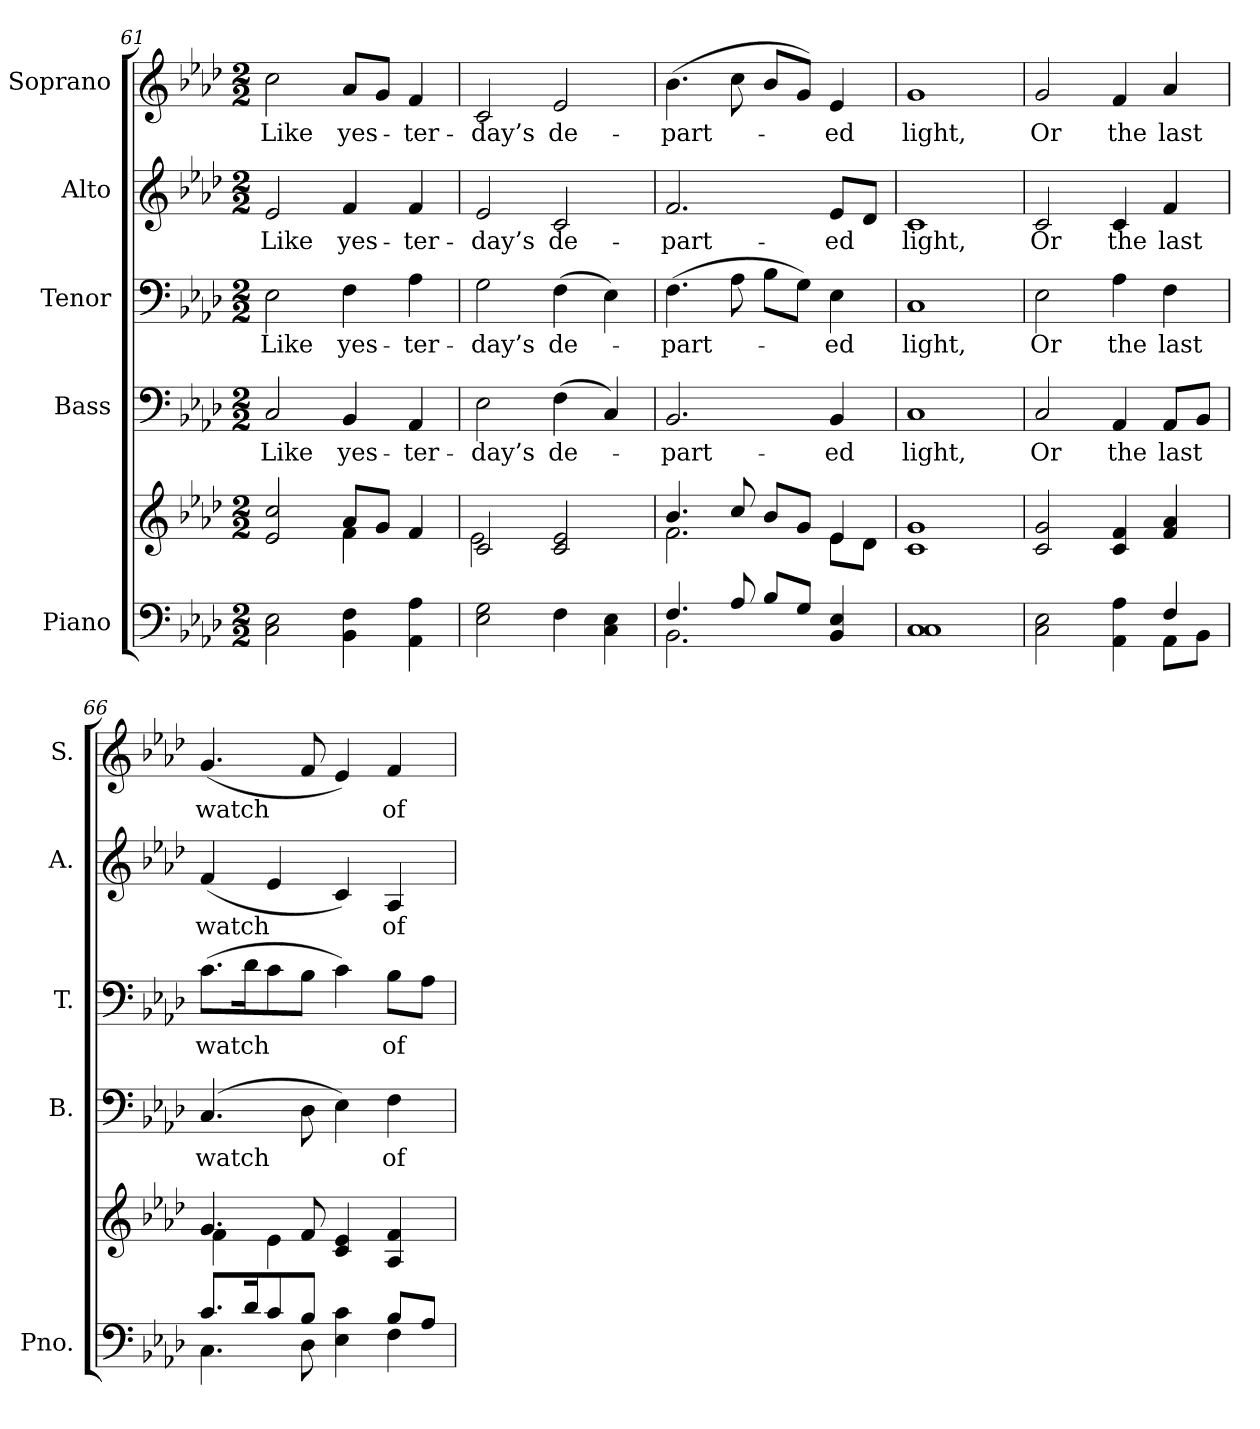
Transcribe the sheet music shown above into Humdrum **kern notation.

**kern	**kern	**kern	**text	**kern	**text	**kern	**text	**kern	**text
*part5	*part5	*part4	*part4	*part3	*part3	*part2	*part2	*part1	*part1
*staff6	*staff5	*staff4	*staff4	*staff3	*staff3	*staff2	*staff2	*staff1	*staff1
*I"Piano	*	*I"Bass	*	*I"Tenor	*	*I"Alto	*	*I"Soprano	*
*I'Pno.	*	*I'B.	*	*I'T.	*	*I'A.	*	*I'S.	*
*clefF4	*clefG2	*clefF4	*	*clefF4	*	*clefG2	*	*clefG2	*
*k[b-e-a-d-]	*k[b-e-a-d-]	*k[b-e-a-d-]	*	*k[b-e-a-d-]	*	*k[b-e-a-d-]	*	*k[b-e-a-d-]	*
*A-:	*A-:	*A-:	*	*A-:	*	*A-:	*	*A-:	*
*M2/2	*M2/2	*M2/2	*	*M2/2	*	*M2/2	*	*M2/2	*
=61	=61	=61	=61	=61	=61	=61	=61	=61	=61
*	*^	*	*	*	*	*	*	*	*
!	!	!	!	!LO:LY:b:color=#000000	!	!	!	!	!	!
!	!	!	!	!	!	!LO:LY:b:color=#000000	!	!	!	!
!	!	!	!	!	!	!	!	!LO:LY:b:color=#000000	!	!
!	!	!	!	!	!	!	!	!	!	!LO:LY:b:color=#000000
2Ci\ 2E-i	2e-i/ 2cci	2ryy	2Ci/	Like	2E-i\	Like	2e-i/	Like	2cci\	Like
!	!	!	!	!LO:LY:b:color=#000000	!	!	!	!	!	!
!	!	!	!	!	!	!LO:LY:b:color=#000000	!	!	!	!
!	!	!	!	!	!	!	!	!LO:LY:b:color=#000000	!	!
!	!	!	!	!	!	!	!	!	!	!LO:LY:b:color=#000000
4BB-i\ 4Fi	8a-i/L	4fi\	4BB-i/	yes-	4Fi\	yes-	4fi/	yes-	8a-i/L	yes-
.	8gi/J	.	.	.	.	.	.	.	8gi/J	.
!	!	!	!	!LO:LY:b:color=#000000	!	!	!	!	!	!
!	!	!	!	!	!	!LO:LY:b:color=#000000	!	!	!	!
!	!	!	!	!	!	!	!	!LO:LY:b:color=#000000	!	!
!	!	!	!	!	!	!	!	!	!	!LO:LY:b:color=#000000
4AA-i\ 4A-i	4fi/	4ryy	4AA-i/	-ter-	4A-i\	-ter-	4fi/	-ter-	4fi/	-ter-
=62	=62	=62	=62	=62	=62	=62	=62	=62	=62	=62
!	!	!	!	!LO:LY:b:color=#000000	!	!	!	!	!	!
!	!	!	!	!	!	!LO:LY:b:color=#000000	!	!	!	!
!	!	!	!	!	!	!	!	!LO:LY:b:color=#000000	!	!
!	!	!	!	!	!	!	!	!	!	!LO:LY:b:color=#000000
2E-i\ 2Gi	2ci/	2e-i\	2E-i\	-day’s	2Gi\	-day’s	2e-i/	-day’s	2ci/	-day’s
!	!	!	!	!LO:LY:b:color=#000000	!	!	!	!	!	!
!	!	!	!	!	!	!LO:LY:b:color=#000000	!	!	!	!
!	!	!	!	!	!	!	!	!LO:LY:b:color=#000000	!	!
!	!	!	!	!	!	!	!	!	!	!LO:LY:b:color=#000000
4Fi\	2ci/ 2e-i	2ryy	(4Fi\	de-	(4Fi\	de-	2ci/	de-	2e-i/	de-
4Ci\ 4E-i	.	.	4Ci/)	.	4E-i\)	.	.	.	.	.
!!LO:PB:g=z
=63	=63	=63	=63	=63	=63	=63	=63	=63	=63	=63
*^	*	*	*	*	*	*	*	*	*	*
!	!	!	!	!	!LO:LY:b:color=#000000	!	!	!	!	!	!
!	!	!	!	!	!	!	!LO:LY:b:color=#000000	!	!	!	!
!	!	!	!	!	!	!	!	!	!LO:LY:b:color=#000000	!	!
!	!	!	!	!	!	!	!	!	!	!	!LO:LY:b:color=#000000
4.Fi/	2.BB-i\	4.b-i/	2.fi\	2.BB-i/	-part-	(4.Fi\	-part-	2.fi/	-part-	(4.b-i\	-part-
8A-i/	.	8cci/	.	.	.	8A-i\	.	.	.	8cci\	.
8B-i/L	.	8b-i/L	.	.	.	8B-i\L	.	.	.	8b-i/L	.
8Gi/J	.	8gi/J	.	.	.	8Gi\J)	.	.	.	8gi/J)	.
!	!	!	!	!	!LO:LY:b:color=#000000	!	!	!	!	!	!
!	!	!	!	!	!	!	!LO:LY:b:color=#000000	!	!	!	!
!	!	!	!	!	!	!	!	!	!LO:LY:b:color=#000000	!	!
!	!	!	!	!	!	!	!	!	!	!	!LO:LY:b:color=#000000
4BB-i/ 4E-i	4ryy	4e-i/	8e-i\L	4BB-i/	-ed	4E-i\	-ed	8e-i/L	-ed	4e-i/	-ed
.	.	.	8d-i\J	.	.	.	.	8d-i/J	.	.	.
*v	*v	*	*	*	*	*	*	*	*	*	*
*	*v	*v	*	*	*	*	*	*	*	*
=64	=64	=64	=64	=64	=64	=64	=64	=64	=64
*	*^	*	*	*	*	*	*	*	*
!	!	!	!	!LO:LY:b:color=#000000	!	!	!	!	!	!
*	*v	*v	*	*	*	*	*	*	*	*
*	*^	*	*	*	*	*	*	*	*
!	!	!	!	!	!	!LO:LY:b:color=#000000	!	!	!	!
*	*v	*v	*	*	*	*	*	*	*	*
*	*^	*	*	*	*	*	*	*	*
!	!	!	!	!	!	!	!	!LO:LY:b:color=#000000	!	!
*	*v	*v	*	*	*	*	*	*	*	*
*	*^	*	*	*	*	*	*	*	*
!	!	!	!	!	!	!	!	!	!	!LO:LY:b:color=#000000
*	*v	*v	*	*	*	*	*	*	*	*
1Ci 1Ci	1ci 1gi	1Ci	light,	1Ci	light,	1ci	light,	1gi	light,
=65	=65	=65	=65	=65	=65	=65	=65	=65	=65
*^	*	*	*	*	*	*	*	*	*
!	!	!	!	!LO:LY:b:color=#000000	!	!	!	!	!	!
!	!	!	!	!	!	!LO:LY:b:color=#000000	!	!	!	!
!	!	!	!	!	!	!	!	!LO:LY:b:color=#000000	!	!
!	!	!	!	!	!	!	!	!	!	!LO:LY:b:color=#000000
2Ci\ 2E-i	2ryy	2ci/ 2gi	2Ci/	Or	2E-i\	Or	2ci/	Or	2gi/	Or
!	!	!	!	!LO:LY:b:color=#000000	!	!	!	!	!	!
!	!	!	!	!	!	!LO:LY:b:color=#000000	!	!	!	!
!	!	!	!	!	!	!	!	!LO:LY:b:color=#000000	!	!
!	!	!	!	!	!	!	!	!	!	!LO:LY:b:color=#000000
4AA-i\ 4A-i	4ryy	4ci/ 4fi	4AA-i/	the	4A-i\	the	4ci/	the	4fi/	the
!	!	!	!	!LO:LY:b:color=#000000	!	!	!	!	!	!
!	!	!	!	!	!	!LO:LY:b:color=#000000	!	!	!	!
!	!	!	!	!	!	!	!	!LO:LY:b:color=#000000	!	!
!	!	!	!	!	!	!	!	!	!	!LO:LY:b:color=#000000
4Fi/	8AA-i\L	4fi/ 4a-i	8AA-i/L	last	4Fi\	last	4fi/	last	4a-i/	last
.	8BB-i\J	.	8BB-i/J	.	.	.	.	.	.	.
=66	=66	=66	=66	=66	=66	=66	=66	=66	=66	=66
*	*	*^	*	*	*	*	*	*	*	*
!	!	!	!	!	!LO:LY:b:color=#000000	!	!	!	!	!	!
!	!	!	!	!	!	!	!LO:LY:b:color=#000000	!	!	!	!
!	!	!	!	!	!	!	!	!	!LO:LY:b:color=#000000	!	!
!	!	!	!	!	!	!	!	!	!	!	!LO:LY:b:color=#000000
8.ci/L	4.Ci\	4.gi/	4fi\	(4.Ci/	watch	(8.ci\L	watch	(4fi/	watch	(4.gi/	watch
16d-i/K	.	.	.	.	.	16d-i\K	.	.	.	.	.
8ci/	.	.	4e-i\	.	.	8ci\	.	4e-i/	.	.	.
8B-i/J	8D-i\	8fi/	.	8D-i\	.	8B-i\J	.	.	.	8fi/	.
4E-i\ 4ci	4ryy	4ci/ 4e-i	2ryy	4E-i\)	.	4ci\)	.	4ci/)	.	4e-i/)	.
!	!	!	!	!	!LO:LY:b:color=#000000	!	!	!	!	!	!
!	!	!	!	!	!	!	!LO:LY:b:color=#000000	!	!	!	!
!	!	!	!	!	!	!	!	!	!LO:LY:b:color=#000000	!	!
!	!	!	!	!	!	!	!	!	!	!	!LO:LY:b:color=#000000
8B-i/L	4Fi\	4A-i/ 4fi	.	4Fi\	of	8B-i\L	of	4A-i/	of	4fi/	of
8A-i/J	.	.	.	.	.	8A-i\J	.	.	.	.	.
*v	*v	*	*	*	*	*	*	*	*	*	*
*	*v	*v	*	*	*	*	*	*	*	*
=	=	=	=	=	=	=	=	=	=
*-	*-	*-	*-	*-	*-	*-	*-	*-	*-
